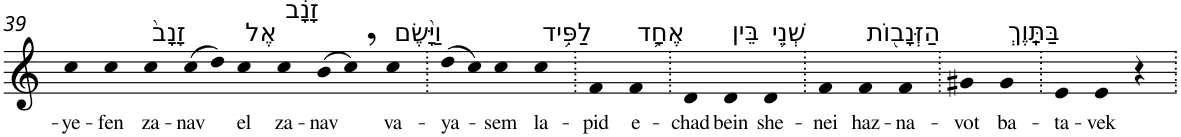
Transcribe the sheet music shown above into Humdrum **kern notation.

**kern	**text
*part1	*part1
*staff1	*staff1
*I"Piano	*
*I'Pno	*
!!LO:PB:g=z
*clefG2	*
*k[]	*
=39	=39
!	!LO:LY:b
4cc	-ye-
!	!LO:LY:b
4cc	-fen
!LO:TX:a:t=זָנָב֙	!
!	!LO:LY:b
4cc	za-
!	!LO:LY:b
(>8cc	-nav
8dd)	.
!LO:TX:a:t=אֶל	!
!	!LO:LY:b
4cc	el
!LO:TX:a:t=זָנָ֔ב	!
!	!LO:LY:b
4cc	za-
!	!LO:LY:b
(>8b	-nav
8cc,)	.
!LO:TX:a:t=וַיָּ֨שֶׂם	!
!	!LO:LY:b
4cc	va-
=40.	=40.
!	!LO:LY:b
(>8dd	-ya-
8cc)	.
!	!LO:LY:b
4cc	-sem
!LO:TX:a:t=לַפִּ֥יד	!
!	!LO:LY:b
4cc	la-
=41.	=41.
!	!LO:LY:b
4f	-pid
!LO:TX:a:t=אֶחָ֛ד	!
!	!LO:LY:b
4f	e-
=42.	=42.
!	!LO:LY:b
4d	-chad
!LO:TX:a:t=בֵּין	!
!	!LO:LY:b
4d	bein
!LO:TX:a:t=שְׁנֵ֥י	!
!	!LO:LY:b
4d	she-
=43.	=43.
!	!LO:LY:b
4f	-nei
!LO:TX:a:t=הַזְּנָב֖וֹת	!
!	!LO:LY:b
4f	haz-
!	!LO:LY:b
4f	-na-
=44.	=44.
!	!LO:LY:b
4g#X	-vot
!LO:TX:a:t=בַּתָּֽוֶךְ	!
!	!LO:LY:b
4g#	ba-
=45.	=45.
!	!LO:LY:b
4e	-ta-
!	!LO:LY:b
4e	-vek
4r	.
=.	=.
*-	*-
